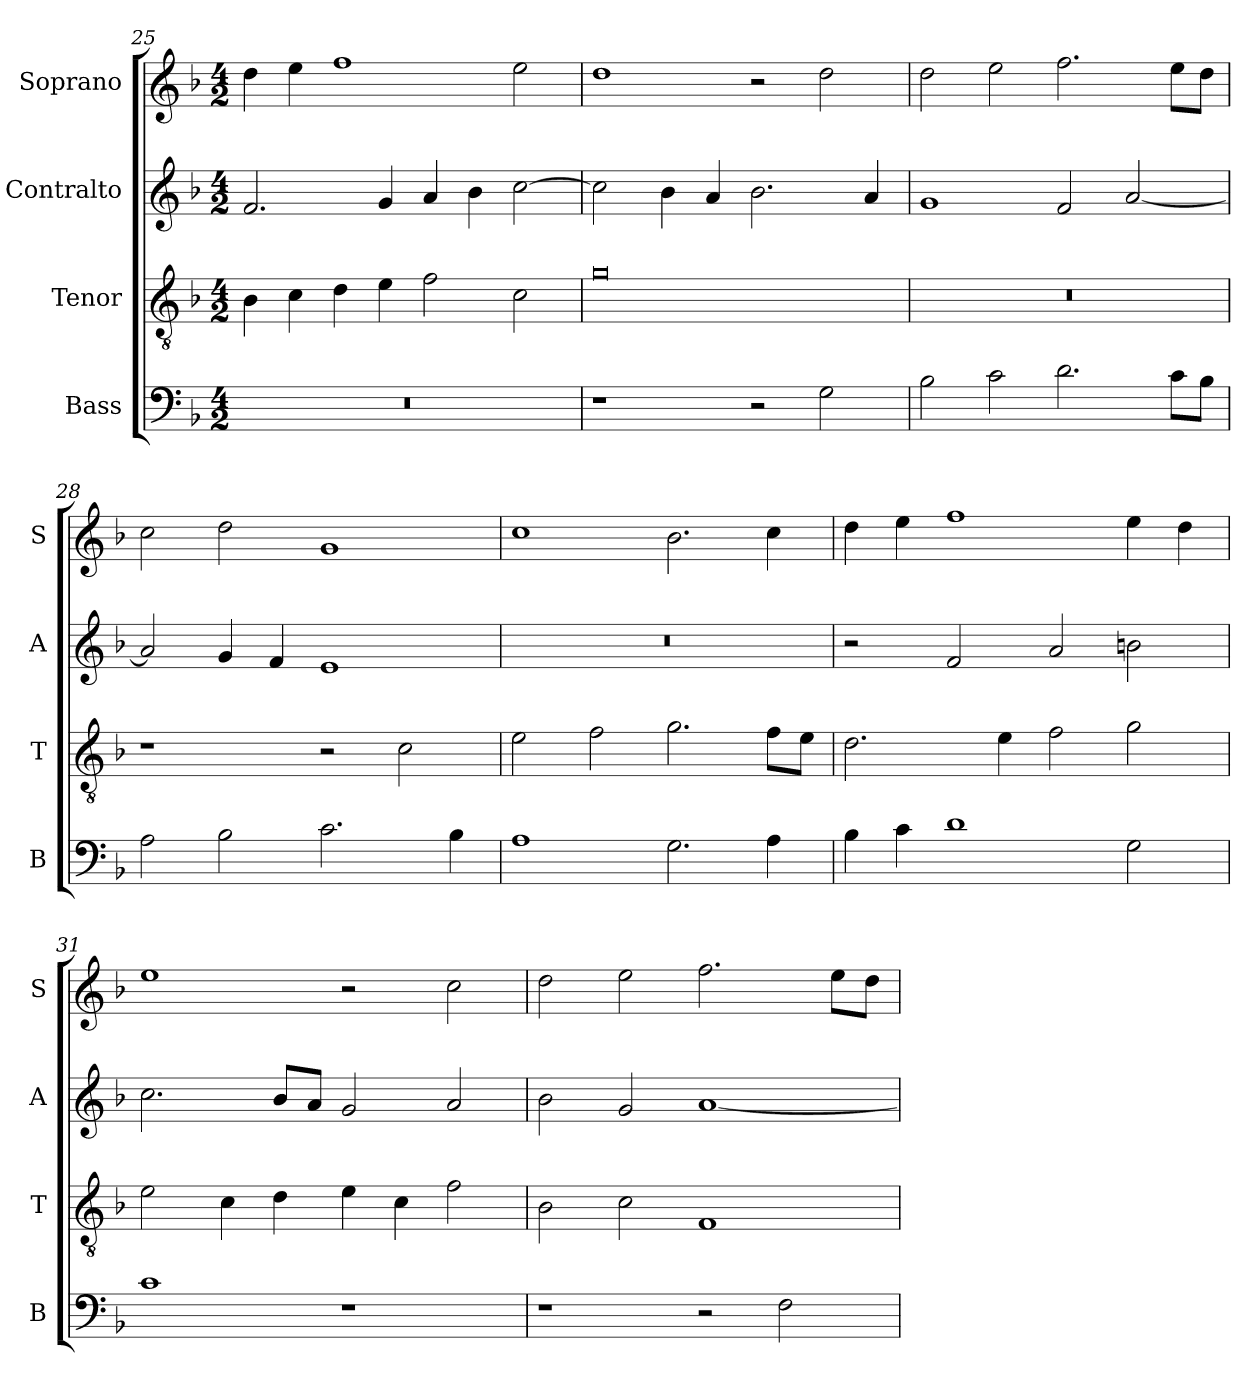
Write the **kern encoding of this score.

**kern	**kern	**kern	**kern
*part4	*part3	*part2	*part1
*staff4	*staff3	*staff2	*staff1
*I"Bass	*I"Tenor	*I"Contralto	*I"Soprano
*I'B	*I'T	*I'A	*I'S
*clefF4	*clefGv2	*clefG2	*clefG2
*k[b-]	*k[b-]	*k[b-]	*k[b-]
*M4/2	*M4/2	*M4/2	*M4/2
=25	=25	=25	=25
0r	4B-	2.f	4dd
.	4c	.	4ee
.	4d	.	1ff
.	4e	4g	.
.	2f	4a	.
.	.	4b-	.
.	2c	[2cc	2ee
=26	=26	=26	=26
1r	0g	2cc]	1dd
.	.	4b-	.
.	.	4a	.
2r	.	2.b-	2r
2G	.	.	2dd
.	.	4a	.
=27	=27	=27	=27
2B-	0r	1g	2dd
2c	.	.	2ee
2.d	.	2f	2.ff
.	.	[2a	.
8c\L	.	.	8ee\L
8B-\J	.	.	8dd\J
=28	=28	=28	=28
2A	1r	2a]	2cc
2B-	.	4g	2dd
.	.	4f	.
2.c	2r	1e	1g
.	2c	.	.
4B-	.	.	.
=29	=29	=29	=29
1A	2e	0r	1cc
.	2f	.	.
2.G	2.g	.	2.b-
4A	8f\L	.	4cc
.	8e\J	.	.
=30	=30	=30	=30
4B-	2.d	2r	4dd
4c	.	.	4ee
1d	.	2f	1ff
.	4e	.	.
.	2f	2a	.
2G	2g	2bn	4ee
.	.	.	4dd
=31	=31	=31	=31
1c	2e	2.cc	1ee
.	4c	.	.
.	4d	8b-/L	.
.	.	8a/J	.
1r	4e	2g	2r
.	4c	.	.
.	2f	2a	2cc
=32	=32	=32	=32
1r	2B-	2b-	2dd
.	2c	2g	2ee
2r	1F	[1a	2.ff
2F	.	.	.
.	.	.	8ee\L
.	.	.	8dd\J
=	=	=	=
*-	*-	*-	*-
